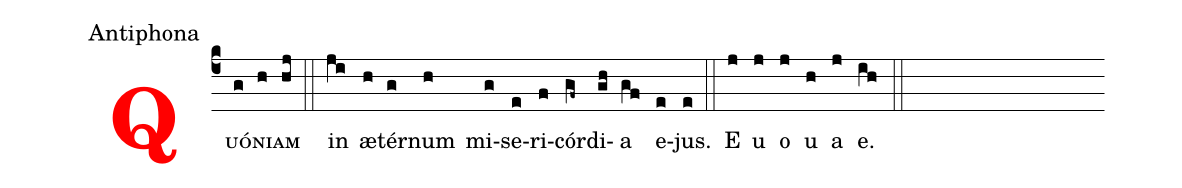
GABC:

office-part: Antiphona;
%%
<v>\bf\textcolor{red}{Q}</v><v>\sc{uó}</v>(c4g)<v>\sc{ni}</v>(h)<v>\sc{am}</v>(hj) (::)
in(ji)  æ(h)tér(g)num(h) mi(g)se(e)ri(f)cór(gf~)di(gh)a(gf) e(e)jus.(e) (::) E(j) u(j) o(j) u(h) a(j) e.(ih) (::)
